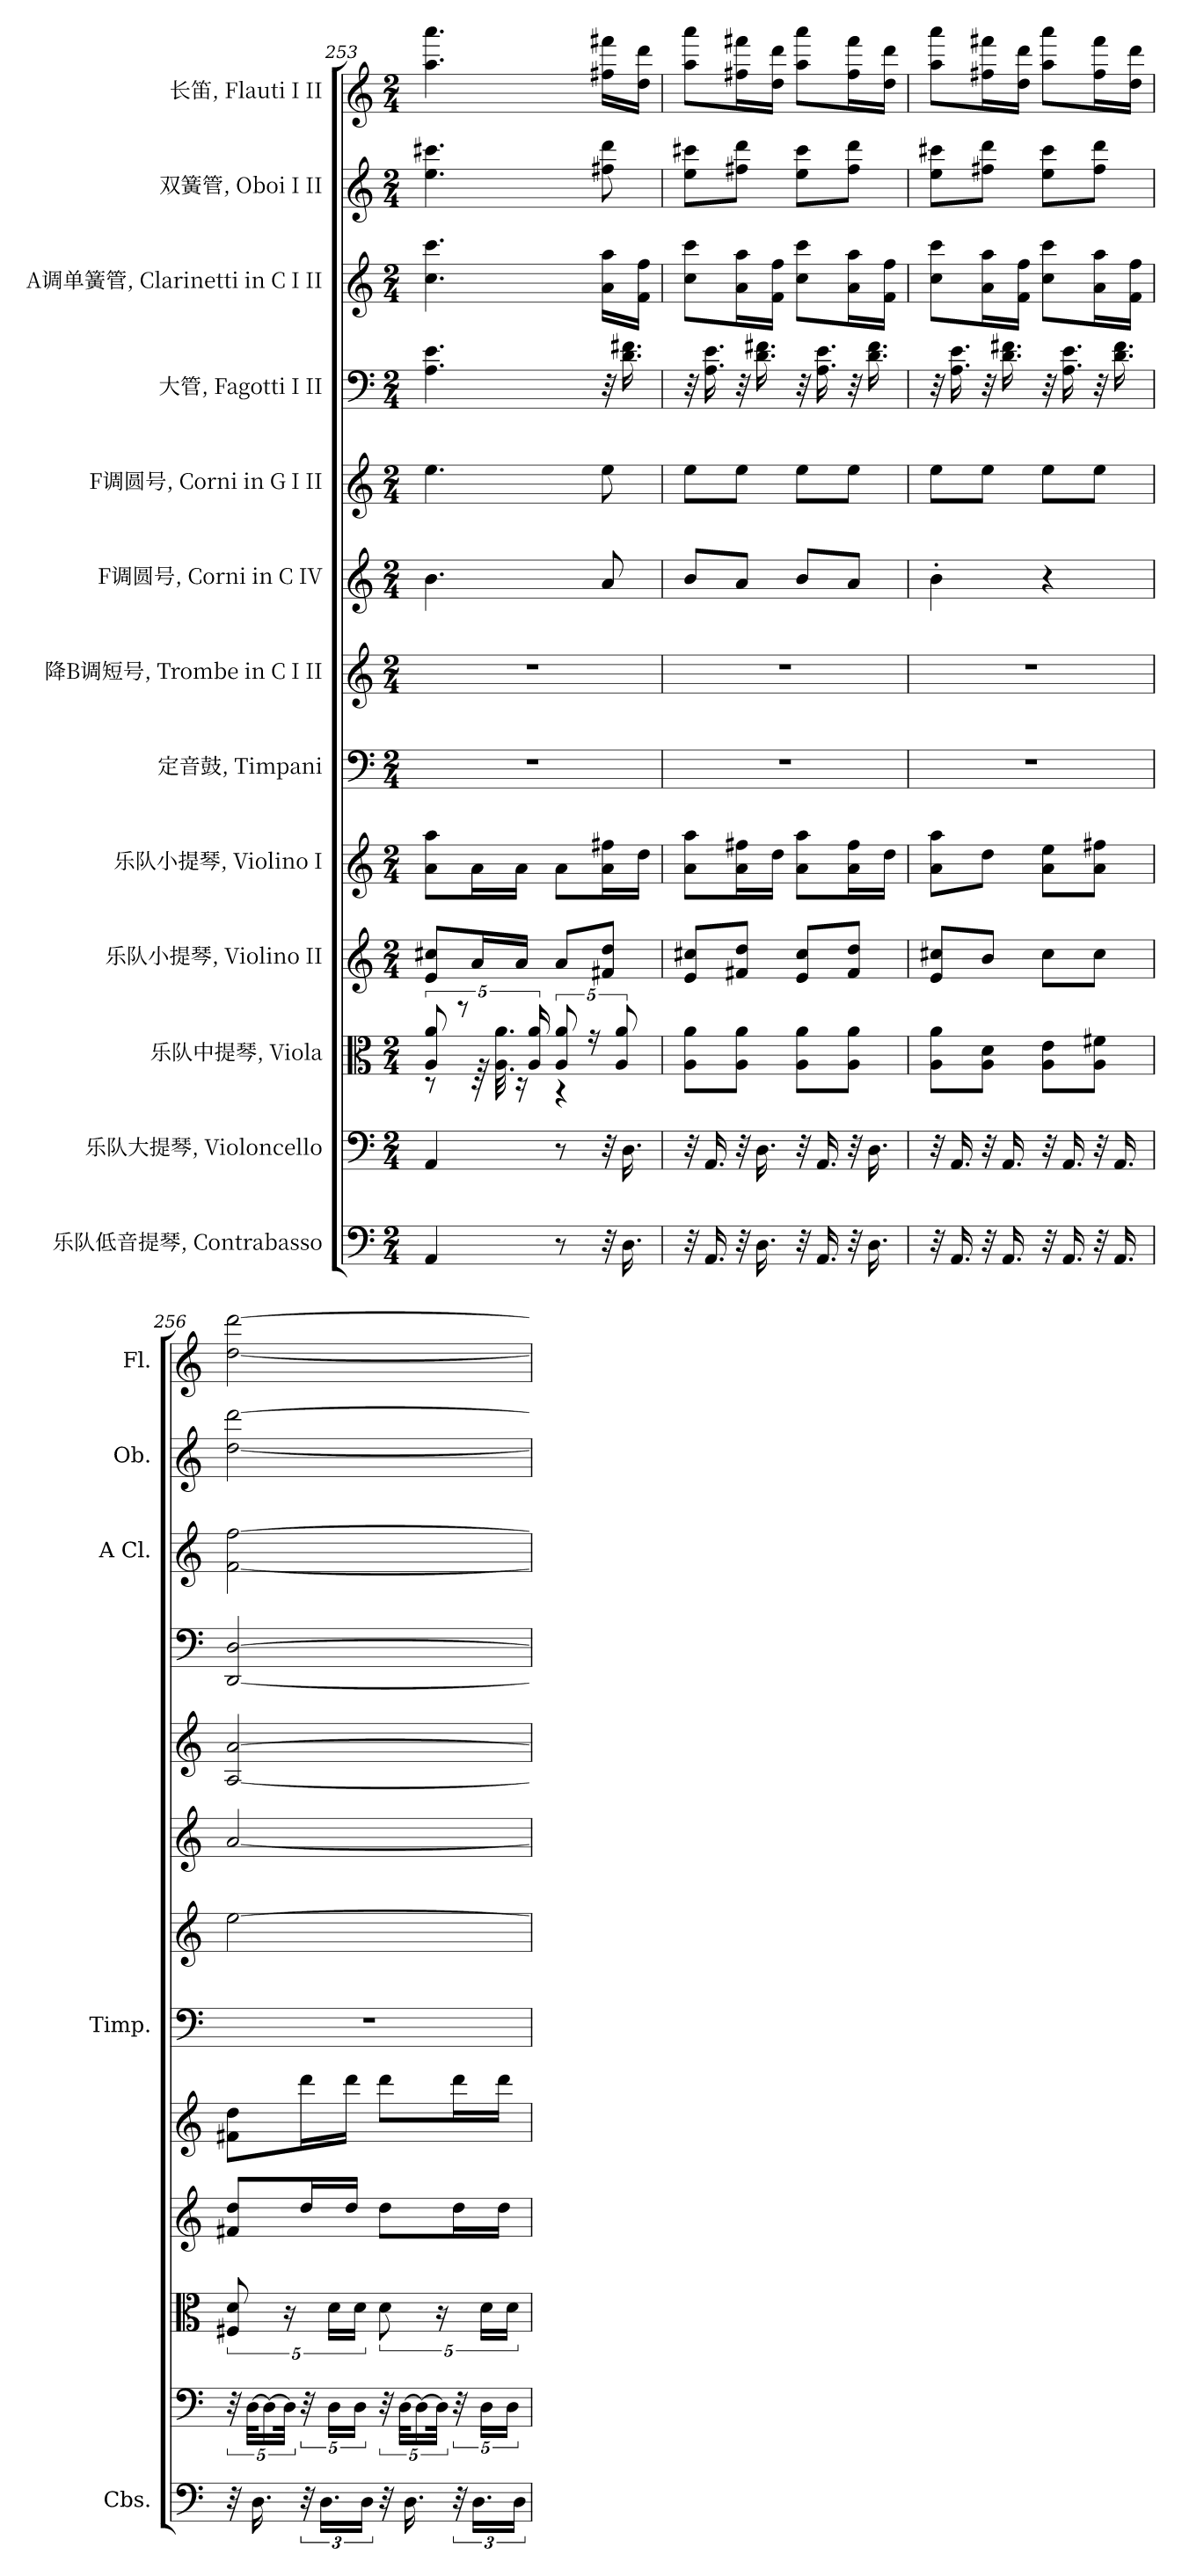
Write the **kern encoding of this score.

**kern	**kern	**kern	**kern	**kern	**kern	**kern	**kern	**kern	**kern	**kern	**kern	**kern
*part13	*part12	*part11	*part10	*part9	*part8	*part7	*part6	*part5	*part4	*part3	*part2	*part1
*staff13	*staff12	*staff11	*staff10	*staff9	*staff8	*staff7	*staff6	*staff5	*staff4	*staff3	*staff2	*staff1
*I"乐队低音提琴, Contrabasso	*I"乐队大提琴, Violoncello	*I"乐队中提琴, Viola	*I"乐队小提琴, Violino II	*I"乐队小提琴, Violino I	*I"定音鼓, Timpani	*I"降B调短号, Trombe in C I II	*I"F调圆号, Corni in C IV	*I"F调圆号, Corni in G I II	*I"大管, Fagotti I II	*I"A调单簧管, Clarinetti in C I II	*I"双簧管, Oboi I II	*I"长笛, Flauti I II
*I'Cbs.	*	*	*	*	*I'Timp.	*	*	*	*	*I'A Cl.	*I'Ob.	*I'Fl.
!!LO:PB:g=z
*clefF4	*clefF4	*clefC3	*clefG2	*clefG2	*clefF4	*clefG2	*clefG2	*clefG2	*clefF4	*clefG2	*clefG2	*clefG2
*ITrd7c12	*	*	*	*	*	*ITrd1c2	*ITrd4c7	*ITrd4c7	*	*ITrd2c3	*	*
*k[]	*k[]	*k[]	*k[]	*k[]	*k[]	*k[b-e-]	*k[b-]	*k[b-]	*k[]	*k[f#c#g#]	*k[]	*k[]
*M2/4	*M2/4	*M2/4	*M2/4	*M2/4	*M2/4	*M2/4	*M2/4	*M2/4	*M2/4	*M2/4	*M2/4	*M2/4
*MM128	*MM128	*MM128	*MM128	*MM128	*MM128	*MM128	*MM128	*MM128	*MM128	*MM128	*MM128	*MM128
=253	=253	=253	=253	=253	=253	=253	=253	=253	=253	=253	=253	=253
*	*	*^	*	*	*	*	*	*	*	*	*	*
4AAA/	4AA/	10A/ 10a/	8r	8e/ 8cc#X/L	8a\ 8aa\L	2r	2r	4.e\	4.a\	4.A\ 4.e\	4.a\ 4.aa\	4.ee\ 4.ccc#X\	4.aa\ 4.aaa\
.	.	10r	.	.	.	.	.	.	.	.	.	.	.
.	.	.	64r	16a/L	16a\L	.	.	.	.	.	.	.	.
.	.	.	32.A\ 32.a\	.	.	.	.	.	.	.	.	.	.
.	.	.	16r	16a/JJ	16a\JJ	.	.	.	.	.	.	.	.
.	.	20A/ 20a/	.	.	.	.	.	.	.	.	.	.	.
8r	8r	10A/ 10a/	4r	8a/L	8a\L	.	.	.	.	.	.	.	.
.	.	20r	.	.	.	.	.	.	.	.	.	.	.
32r	32r	.	.	8f#X/ 8dd/J	16a\ 16ff#X\L	.	.	8d/	8a\	32r	16f#\ 16ff#\LL	8ff#X\ 8ddd\	16ff#X\ 16fff#X\LL
.	.	10A/ 10a/	.	.	.	.	.	.	.	.	.	.	.
16.DD\	16.D\	.	.	.	.	.	.	.	.	16.d\ 16.f#X\	.	.	.
.	.	.	.	.	16dd\JJ	.	.	.	.	.	16d\ 16dd\JJ	.	16dd\ 16ddd\JJ
*	*	*v	*v	*	*	*	*	*	*	*	*	*	*
=254	=254	=254	=254	=254	=254	=254	=254	=254	=254	=254	=254	=254
*	*	*	*	*	*	*	*	*	*	*	*	*MM128
32r	32r	8A\ 8a\L	8e/ 8cc#X/L	8a\ 8aa\L	2r	2r	8e/L	8a\L	32r	8a\ 8aa\L	8ee\ 8ccc#X\L	8aa\ 8aaa\L
16.AAA/	16.AA/	.	.	.	.	.	.	.	16.A\ 16.e\	.	.	.
32r	32r	8A\ 8a\J	8f#X/ 8dd/J	16a\ 16ff#X\L	.	.	8d/J	8a\J	32r	16f#\ 16ff#\L	8ff#X\ 8ddd\J	16ff#X\ 16fff#X\L
16.DD\	16.D\	.	.	.	.	.	.	.	16.d\ 16.f#X\	.	.	.
.	.	.	.	16dd\JJ	.	.	.	.	.	16d\ 16dd\JJ	.	16dd\ 16ddd\JJ
*	*	*	*	*	*	*	*	*	*	*	*	*MM135
32r	32r	8A\ 8a\L	8e/ 8cc#/L	8a\ 8aa\L	.	.	8e/L	8a\L	32r	8a\ 8aa\L	8ee\ 8ccc#\L	8aa\ 8aaa\L
16.AAA/	16.AA/	.	.	.	.	.	.	.	16.A\ 16.e\	.	.	.
32r	32r	8A\ 8a\J	8f#/ 8dd/J	16a\ 16ff#\L	.	.	8d/J	8a\J	32r	16f#\ 16ff#\L	8ff#\ 8ddd\J	16ff#\ 16fff#\L
16.DD\	16.D\	.	.	.	.	.	.	.	16.d\ 16.f#\	.	.	.
.	.	.	.	16dd\JJ	.	.	.	.	.	16d\ 16dd\JJ	.	16dd\ 16ddd\JJ
=255	=255	=255	=255	=255	=255	=255	=255	=255	=255	=255	=255	=255
*	*	*	*	*	*	*	*	*	*	*	*	*MM128
32r	32r	8A\ 8a\L	8e/ 8cc#X/L	8a\ 8aa\L	2r	2r	4e'\	8a\L	32r	8a\ 8aa\L	8ee\ 8ccc#X\L	8aa\ 8aaa\L
16.AAA/	16.AA/	.	.	.	.	.	.	.	16.A\ 16.e\	.	.	.
32r	32r	8A\ 8d\J	8b/J	8dd\J	.	.	.	8a\J	32r	16f#\ 16ff#\L	8ff#X\ 8ddd\J	16ff#X\ 16fff#X\L
16.AAA/	16.AA/	.	.	.	.	.	.	.	16.d\ 16.f#X\	.	.	.
.	.	.	.	.	.	.	.	.	.	16d\ 16dd\JJ	.	16dd\ 16ddd\JJ
*	*	*	*	*	*	*	*	*	*	*	*	*MM135
32r	32r	8A\ 8e\L	8cc#\L	8a\ 8ee\L	.	.	4r	8a\L	32r	8a\ 8aa\L	8ee\ 8ccc#\L	8aa\ 8aaa\L
16.AAA/	16.AA/	.	.	.	.	.	.	.	16.A\ 16.e\	.	.	.
32r	32r	8A\ 8f#X\J	8cc#\J	8a\ 8ff#X\J	.	.	.	8a\J	32r	16f#\ 16ff#\L	8ff#\ 8ddd\J	16ff#\ 16fff#\L
16.AAA/	16.AA/	.	.	.	.	.	.	.	16.d\ 16.f#\	.	.	.
.	.	.	.	.	.	.	.	.	.	16d\ 16dd\JJ	.	16dd\ 16ddd\JJ
!!LO:PB:g=z
=256	=256	=256	=256	=256	=256	=256	=256	=256	=256	=256	=256	=256
*	*	*	*	*	*	*	*	*	*	*	*	*MM128
32r	40r	10F#X/ 10d/	8f#X/ 8dd/L	8f#X\ 8dd\L	2r	[2dd\	[2d/	[2D/ [2d/	[2DD/ [2D/	[2d\ [2dd\	[2dd\ [2ddd\	[2dd\ [2ddd\
.	[40D\KLL	.	.	.	.	.	.	.	.	.	.	.
16.DD\	.	.	.	.	.	.	.	.	.	.	.	.
.	20D\_	.	.	.	.	.	.	.	.	.	.	.
.	40D\JJk]	20r	.	.	.	.	.	.	.	.	.	.
48r	40r	.	16dd/L	16ddd\L	.	.	.	.	.	.	.	.
24.DD\LL	.	.	.	.	.	.	.	.	.	.	.	.
.	20D\LL	20d\LL	.	.	.	.	.	.	.	.	.	.
.	.	.	16dd/JJ	16ddd\JJ	.	.	.	.	.	.	.	.
.	20D\JJ	20d\JJ	.	.	.	.	.	.	.	.	.	.
24DD\JJ	.	.	.	.	.	.	.	.	.	.	.	.
32r	40r	10d\	8dd\L	8ddd\L	.	.	.	.	.	.	.	.
.	[40D\KLL	.	.	.	.	.	.	.	.	.	.	.
16.DD\	.	.	.	.	.	.	.	.	.	.	.	.
.	20D\_	.	.	.	.	.	.	.	.	.	.	.
.	40D\JJk]	20r	.	.	.	.	.	.	.	.	.	.
48r	40r	.	16dd\L	16ddd\L	.	.	.	.	.	.	.	.
24.DD\LL	.	.	.	.	.	.	.	.	.	.	.	.
.	20D\LL	20d\LL	.	.	.	.	.	.	.	.	.	.
.	.	.	16dd\JJ	16ddd\JJ	.	.	.	.	.	.	.	.
.	20D\JJ	20d\JJ	.	.	.	.	.	.	.	.	.	.
24DD\JJ	.	.	.	.	.	.	.	.	.	.	.	.
=	=	=	=	=	=	=	=	=	=	=	=	=
*-	*-	*-	*-	*-	*-	*-	*-	*-	*-	*-	*-	*-
